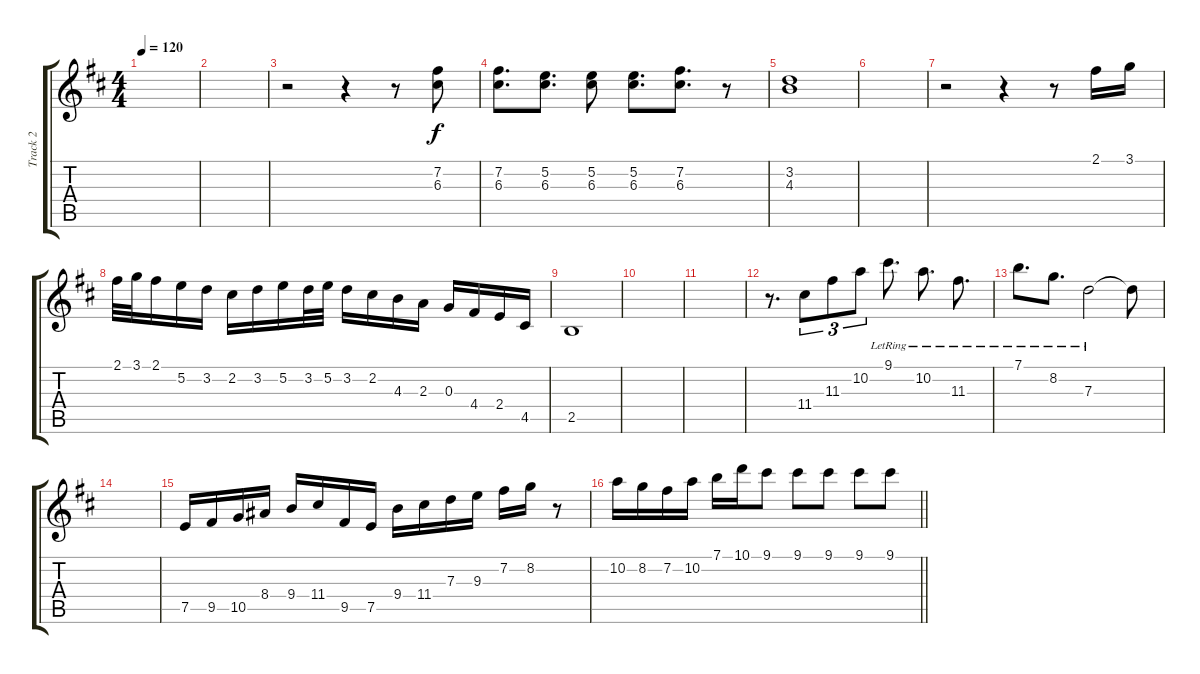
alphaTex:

\track ("Track 2" "Track 2") {instrument acousticguitarsteel}
\staff {score tabs}
\tuning (E4 B3 G3 D3 A2 E2) {hide}
\ts (4 4)
\tempo 120
\clef g2
\ks bminor
|
|
r.2 r.4 r.8 (7.2 6.3).8 |
(7.2 6.3).8{d} (5.2 6.3).8{d} (5.2 6.3).8 (5.2 6.3).8{d} (7.2 6.3).8{d} r.8 |
(3.2 4.3).1 |
|
r.2 r.4 r.8 2.1.16 3.1.16 |
2.1.32 3.1.32 2.1.16 5.2.16 3.2.16 2.2.16 3.2.16 5.2.16 3.2.32 5.2.32 3.2.16 2.2.16 4.3.16 2.3.16 0.3.16 4.4.16 2.4.16 4.5.16 |
2.5.1 |
|
|
r.8{d} 11.4.8{tu (3 2)} 11.3.8{tu (3 2)} 10.2.8{tu (3 2)} 9.1{lr}.8{d} 10.2{lr}.8{d} 11.3{lr}.8{d} |
7.1{lr}.8{d} 8.2{lr}.8{d} 7.3{lr}.2 7.3{t}.8 |
|
7.5.16 9.5.16 10.5.16 8.4.16 9.4.16 11.4.16 9.5.16 7.5.16 9.4.16 11.4.16 7.3.16 9.3.16 7.2.16 8.2.16 r.8 |
\barLineRight lightlight
10.2.16 8.2.16 7.2.16 10.2.16 7.1.16 10.1.16 9.1.8 9.1.8 9.1.8 9.1.8 9.1.8
